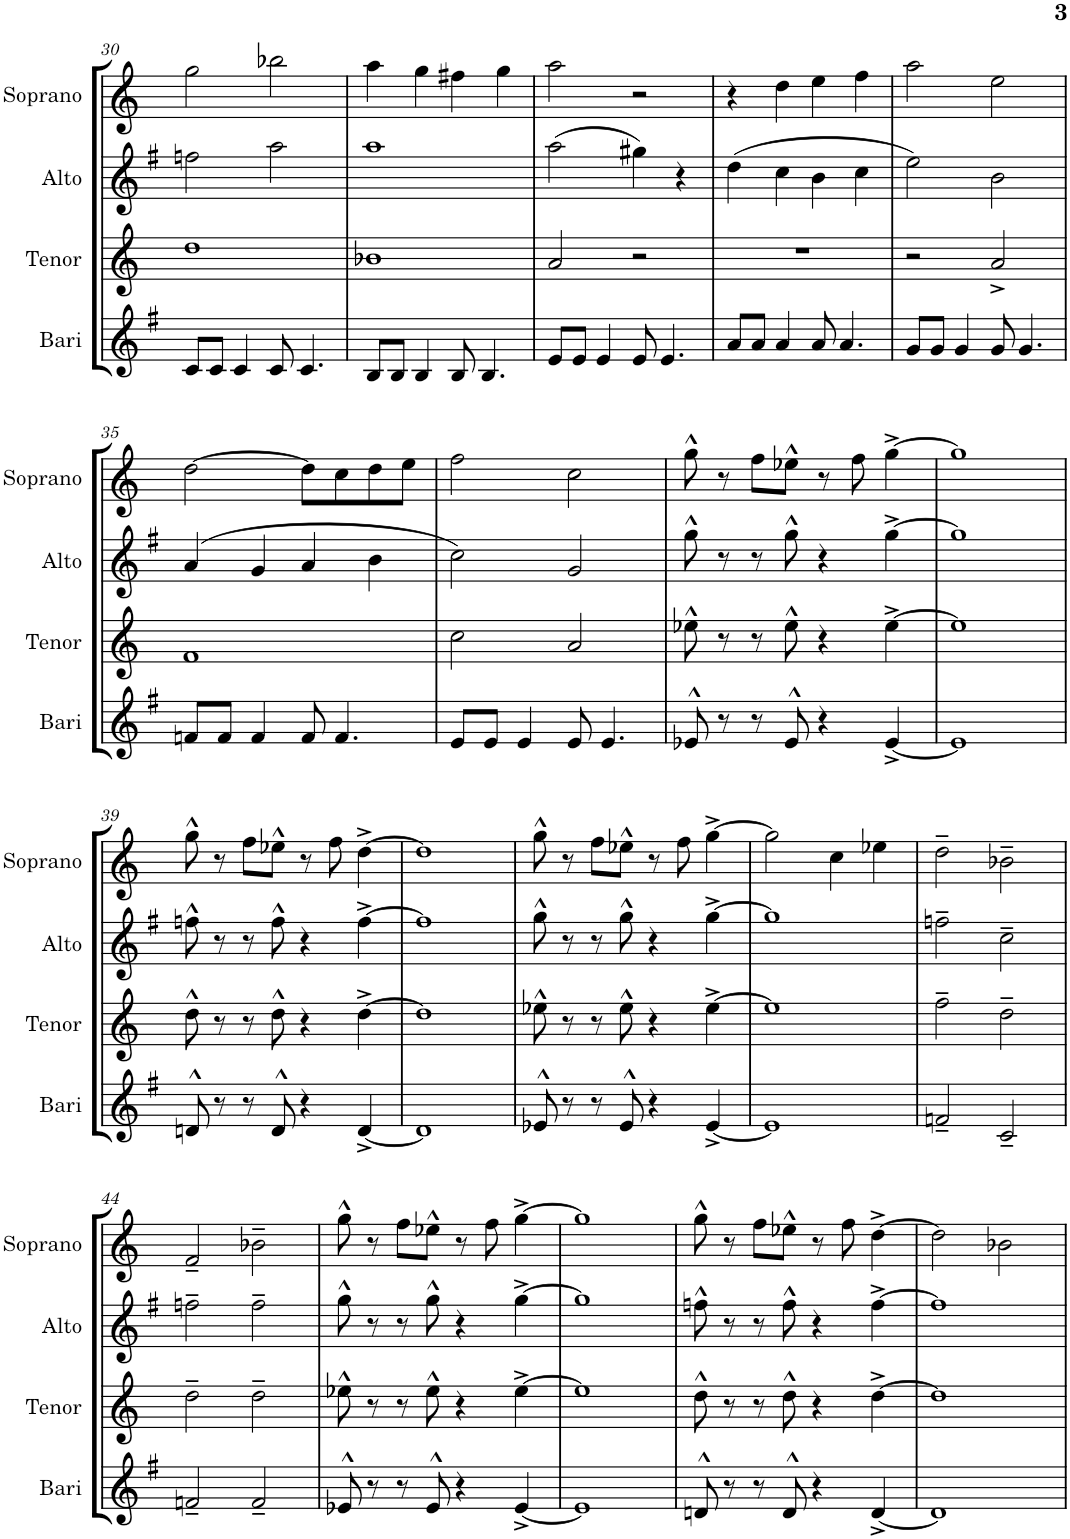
**kern	**kern	**kern	**kern
*part4	*part3	*part2	*part1
*staff4	*staff3	*staff2	*staff1
*I"Baritone Saxophone	*I"Tenor Saxophone	*I"Alto Saxophone	*I"Soprano Saxophone
*I'Bari	*I'Tenor	*I'Alto	*I'Soprano
!!LO:PB:g=z
*clefG2	*clefG2	*clefG2	*clefG2
*Trd12c21	*Trd8c14	*Trd5c9	*Trd1c2
*k[f#]	*k[]	*k[f#]	*k[]
*M4/4	*M4/4	*M4/4	*M4/4
=30	=30	=30	=30
8c/L	1dd	2ffn\	2gg\
8c/J	.	.	.
4c/	.	.	.
8c/	.	2aa\	2bb-X\
4.c/	.	.	.
=31	=31	=31	=31
8B/L	1b-X	1aa	4aa\
8B/J	.	.	.
4B/	.	.	4gg\
8B/	.	.	4ff#X\
4.B/	.	.	.
.	.	.	4gg\
=32	=32	=32	=32
8e/L	2a/	(2aa\	2aa\
8e/J	.	.	.
4e/	.	.	.
8e/	2r	4gg#X\)	2r
4.e/	.	.	.
.	.	4r	.
=33	=33	=33	=33
8a/L	1r	(4dd\	4r
8a/J	.	.	.
4a/	.	4cc\	4dd\
8a/	.	4b\	4ee\
4.a/	.	.	.
.	.	4cc\	4ff\
=34	=34	=34	=34
8g/L	2r	2ee\)	2aa\
8g/J	.	.	.
4g/	.	.	.
8g/	2a^/	2b\	2ee\
4.g/	.	.	.
!!LO:LB:g=z
=35	=35	=35	=35
8fn/L	1f	(4a/	[2dd\
8f/J	.	.	.
4f/	.	4g/	.
8f/	.	4a/	8dd\L]
4.f/	.	.	8cc\
.	.	4b\	8dd\
.	.	.	8ee\J
=36	=36	=36	=36
8e/L	2cc\	2cc\)	2ff\
8e/J	.	.	.
4e/	.	.	.
8e/	2a/	2g/	2cc\
4.e/	.	.	.
=37	=37	=37	=37
8e-X^^/	8ee-X^^\	8gg^^\	8gg^^\
8r	8r	8r	8r
8r	8r	8r	8ff\L
8e-^^/	8ee-^^\	8gg^^\	8ee-X^^\J
4r	4r	4r	8r
.	.	.	8ff\
[4e-^/	[4ee-^\	[4gg^\	[4gg^\
=38	=38	=38	=38
1e-]	1ee-]	1gg]	1gg]
!!LO:LB:g=z
=39	=39	=39	=39
8dn^^/	8dd^^\	8ffn^^\	8gg^^\
8r	8r	8r	8r
8r	8r	8r	8ff\L
8d^^/	8dd^^\	8ff^^\	8ee-X^^\J
4r	4r	4r	8r
.	.	.	8ff\
[4d^/	[4dd^\	[4ff^\	[4dd^\
=40	=40	=40	=40
1d]	1dd]	1ff]	1dd]
=41	=41	=41	=41
8e-X^^/	8ee-X^^\	8gg^^\	8gg^^\
8r	8r	8r	8r
8r	8r	8r	8ff\L
8e-^^/	8ee-^^\	8gg^^\	8ee-X^^\J
4r	4r	4r	8r
.	.	.	8ff\
[4e-^/	[4ee-^\	[4gg^\	[4gg^\
=42	=42	=42	=42
1e-]	1ee-]	1gg]	2gg\]
.	.	.	4cc\
.	.	.	4ee-X\
=43	=43	=43	=43
2fn~/	2ff~\	2ffn~\	2dd~\
2c~/	2dd~\	2cc~\	2b-X~\
!!LO:LB:g=z
=44	=44	=44	=44
2fn~/	2dd~\	2ffn~\	2f~/
2f~/	2dd~\	2ff~\	2b-X~\
=45	=45	=45	=45
8e-X^^/	8ee-X^^\	8gg^^\	8gg^^\
8r	8r	8r	8r
8r	8r	8r	8ff\L
8e-^^/	8ee-^^\	8gg^^\	8ee-X^^\J
4r	4r	4r	8r
.	.	.	8ff\
[4e-^/	[4ee-^\	[4gg^\	[4gg^\
=46	=46	=46	=46
1e-]	1ee-]	1gg]	1gg]
=47	=47	=47	=47
8dn^^/	8dd^^\	8ffn^^\	8gg^^\
8r	8r	8r	8r
8r	8r	8r	8ff\L
8d^^/	8dd^^\	8ff^^\	8ee-X^^\J
4r	4r	4r	8r
.	.	.	8ff\
[4d^/	[4dd^\	[4ff^\	[4dd^\
=48	=48	=48	=48
1d]	1dd]	1ff]	2dd\]
.	.	.	2b-X\
=	=	=	=
*-	*-	*-	*-
